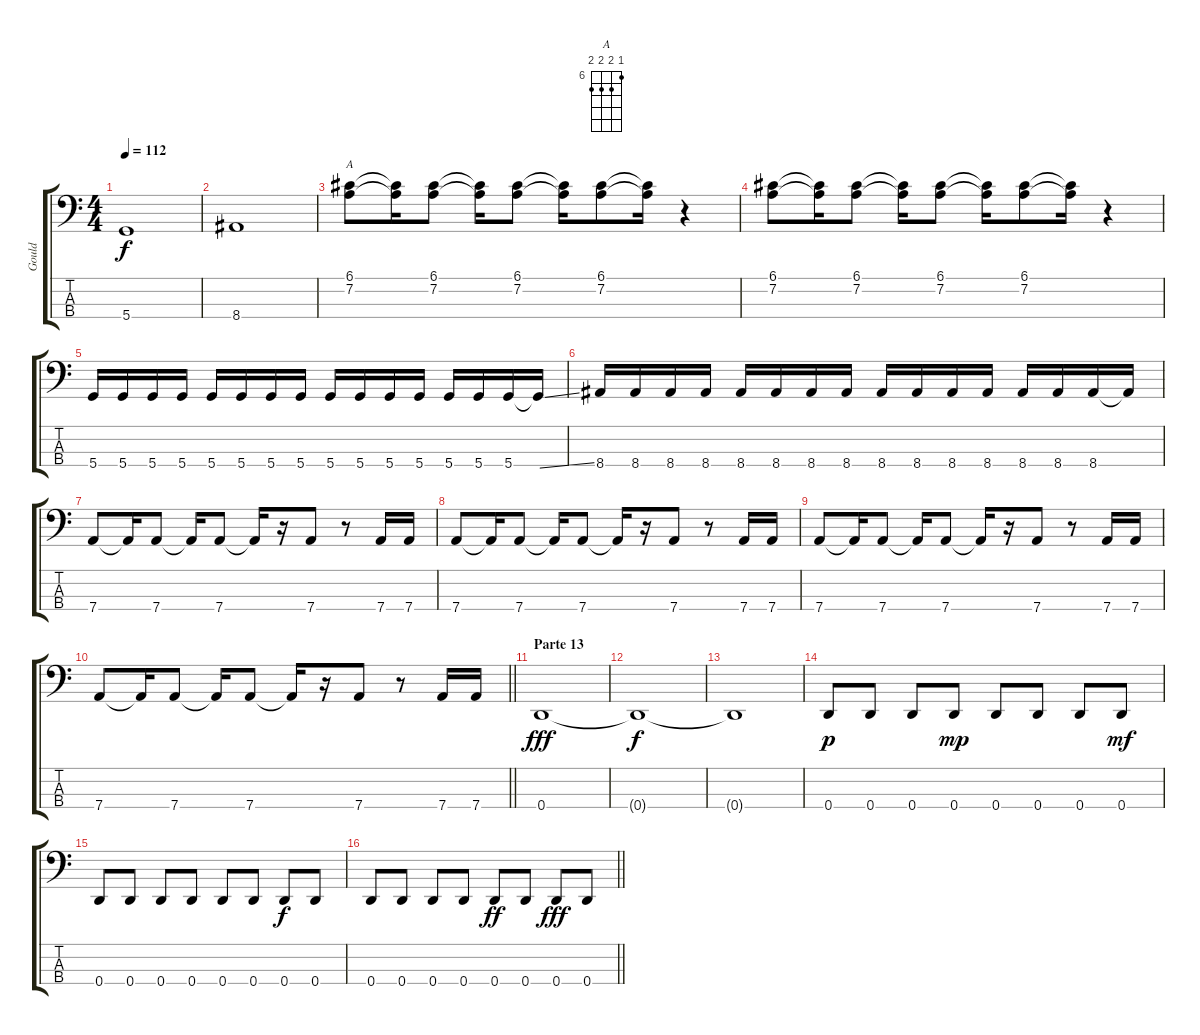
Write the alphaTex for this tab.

\track ("Gould" "Gould") {instrument electricbasspick}
\staff {score tabs}
\tuning (G2 D2 A1 D1) {hide}
\chord ("A" 6 7 7 7) {firstfret 6}
\ts (4 4)
\tempo 112
\clef f4
\ks c
5.4.1{dy f} |
8.4.1 |
(6.1 7.2).8{ch "A"} (6.1{t} 7.2{t}).16 (6.1 7.2).8 (6.1{t} 7.2{t}).16 (6.1 7.2).8 (6.1{t} 7.2{t}).16 (6.1 7.2).8 (6.1{t} 7.2{t}).16 r.4 |
(6.1 7.2).8 (6.1{t} 7.2{t}).16 (6.1 7.2).8 (6.1{t} 7.2{t}).16 (6.1 7.2).8 (6.1{t} 7.2{t}).16 (6.1 7.2).8 (6.1{t} 7.2{t}).16 r.4 |
5.4.16 5.4.16 5.4.16 5.4.16 5.4.16 5.4.16 5.4.16 5.4.16 5.4.16 5.4.16 5.4.16 5.4.16 5.4.16 5.4.16 5.4.16 5.4{ss t}.16 |
8.4.16 8.4.16 8.4.16 8.4.16 8.4.16 8.4.16 8.4.16 8.4.16 8.4.16 8.4.16 8.4.16 8.4.16 8.4.16 8.4.16 8.4.16 8.4{t}.16 |
7.4.8 7.4{t}.16 7.4.8 7.4{t}.16 7.4.8 7.4{t}.16 r.16 7.4.8 r.8 7.4.16 7.4.16 |
7.4.8 7.4{t}.16 7.4.8 7.4{t}.16 7.4.8 7.4{t}.16 r.16 7.4.8 r.8 7.4.16 7.4.16 |
7.4.8 7.4{t}.16 7.4.8 7.4{t}.16 7.4.8 7.4{t}.16 r.16 7.4.8 r.8 7.4.16 7.4.16 |
\barLineRight lightlight
7.4.8 7.4{t}.16 7.4.8 7.4{t}.16 7.4.8 7.4{t}.16 r.16 7.4.8 r.8 7.4.16 7.4.16 |
\section ("" "Parte 13")
0.4.1{dy fff} |
0.4{t}.1{dy f} |
0.4{t}.1 |
0.4.8{dy p} 0.4.8 0.4.8 0.4.8{dy mp} 0.4.8 0.4.8 0.4.8 0.4.8{dy mf} |
0.4.8 0.4.8 0.4.8 0.4.8 0.4.8 0.4.8 0.4.8{dy f} 0.4.8 |
\barLineRight lightlight
0.4.8 0.4.8 0.4.8 0.4.8 0.4.8{dy ff} 0.4.8 0.4.8{dy fff} 0.4.8
